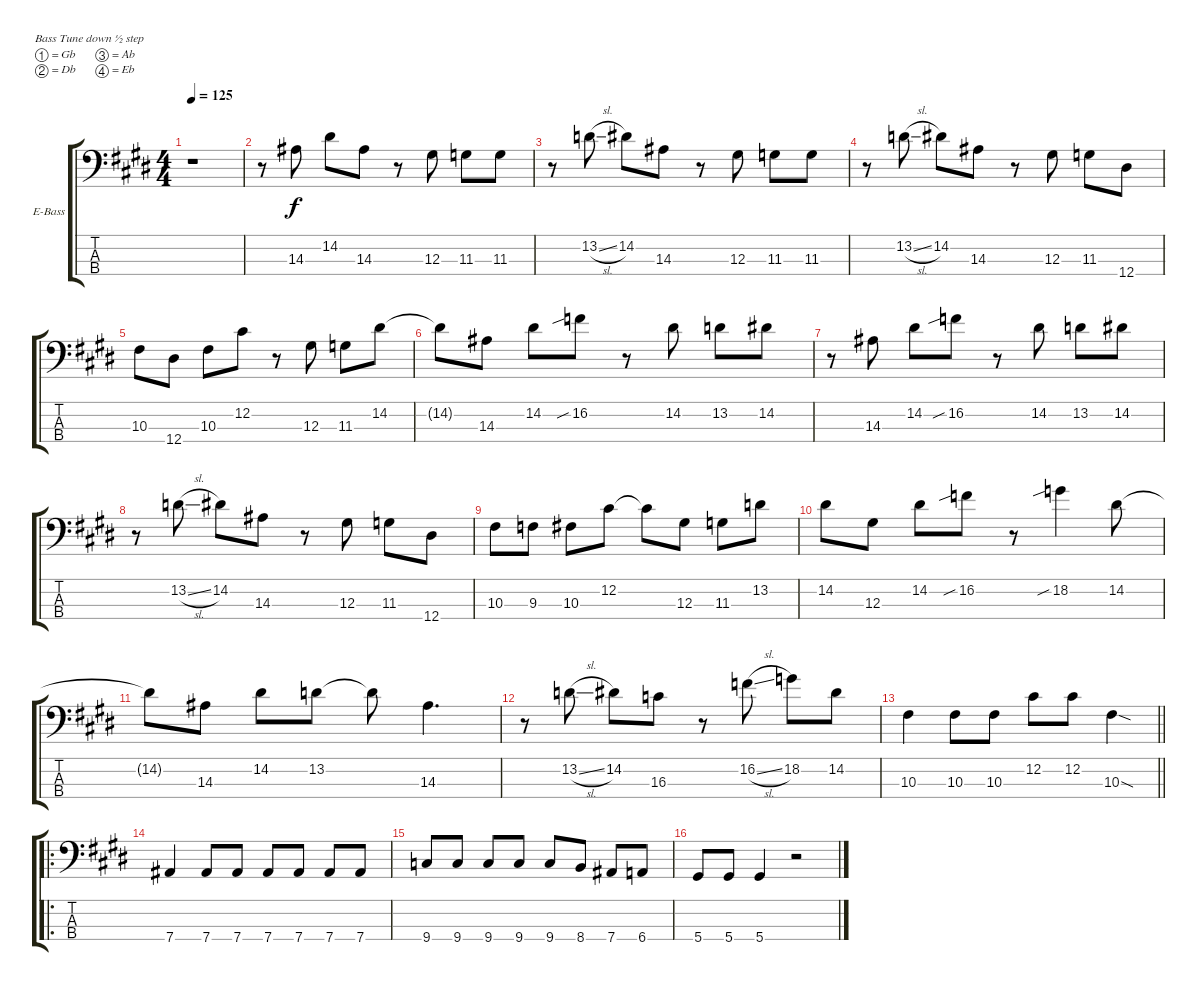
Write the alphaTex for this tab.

\bracketExtendMode groupsimilarinstruments
\firstSystemTrackNameOrientation horizontal
\otherSystemsTrackNameOrientation horizontal
\track ("Untitled" "E-Bass") {instrument electricbassfinger}
\staff {score tabs}
\tuning (Gb2 Db2 Ab1 Eb1)
\ts (4 4)
\tempo 125
\clef f4
\ks c#minor
r.1{dy f} |
\ks e
r.8 14.3.8 14.2.8 14.3.8 r.8 12.3.8 11.3.8 11.3.8 |
\ks c#minor
r.8 13.2{sl}.8 14.2.8 14.3.8 r.8 12.3.8 11.3.8 11.3.8 |
r.8 13.2{sl}.8 14.2.8 14.3.8 r.8 12.3.8 11.3.8 12.4.8 |
10.3.8 12.4.8 10.3.8 12.2.8 r.8 12.3.8 11.3.8 14.2.8 |
\ks e
14.2{t}.8 14.3.8 14.2.8 16.2{sib}.8 r.8 14.2.8 13.2.8 14.2.8 |
\ks c#minor
r.8 14.3.8 14.2.8 16.2{sib}.8 r.8 14.2.8 13.2.8 14.2.8 |
r.8 13.2{sl}.8 14.2.8 14.3.8 r.8 12.3.8 11.3.8 12.4.8 |
10.3.8 9.3.8 10.3.8 12.2.8 12.2{t}.8 12.3.8 11.3.8 13.2.8 |
\ks e
14.2.8 12.3.8 14.2.8 16.2{sib}.8 r.8 18.2{sib}.4 14.2.8 |
\ks c#minor
14.2{t}.8 14.3.8 14.2.8 13.2.8 13.2{t}.8 14.3.4{d} |
r.8 13.2{sl}.8 14.2.8 16.3.8 r.8 16.2{sl}.8 18.2.8 14.2.8 |
\barLineRight lightlight
10.3.4 10.3.8 10.3.8 12.2.8 12.2.8 10.3{sod}.4 |
\ro
\ks e
7.4.4 7.4.8 7.4.8 7.4.8 7.4.8 7.4.8 7.4.8 |
\ks c#minor
9.4.8 9.4.8 9.4.8 9.4.8 9.4.8 8.4.8 7.4.8 6.4.8 |
5.4.8 5.4.8 5.4.4 r.2
